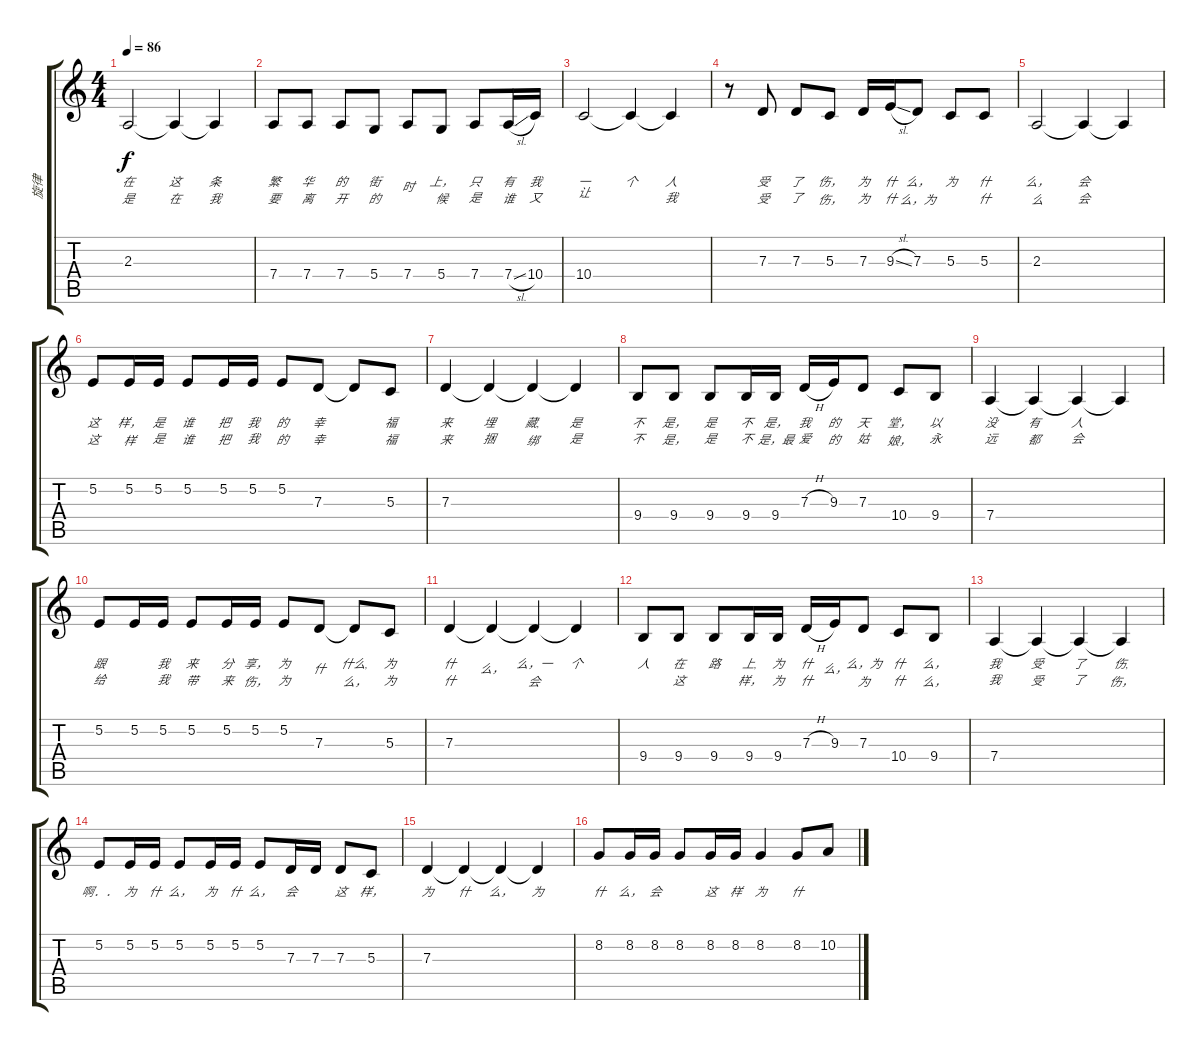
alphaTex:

\track ("旋律" "旋律") {instrument tangoaccordion}
\staff {score tabs}
\tuning (E4 B3 G3 D3 A2 E2) {hide}
\ts (4 4)
\tempo 86
\clef g2
\ks c
2.3.2{lyrics (0 "在") lyrics (1 "是") lyrics (2 "") lyrics (3 "") lyrics (4 "") dy f} 2.3{t}.4{lyrics (0 "这") lyrics (1 "在") lyrics (2 "") lyrics (3 "") lyrics (4 "")} 2.3{t}.4{lyrics (0 "条") lyrics (1 "我") lyrics (2 "") lyrics (3 "") lyrics (4 "")} |
7.4.8{lyrics (0 "繁") lyrics (1 "要") lyrics (2 "") lyrics (3 "") lyrics (4 "")} 7.4.8{lyrics (0 "华") lyrics (1 "离") lyrics (2 "") lyrics (3 "") lyrics (4 "")} 7.4.8{lyrics (0 "的") lyrics (1 "开") lyrics (2 "") lyrics (3 "") lyrics (4 "")} 5.4.8{lyrics (0 "街") lyrics (1 "的") lyrics (2 "") lyrics (3 "") lyrics (4 "")} 7.4.8{lyrics (0 "") lyrics (1 "时") lyrics (2 "") lyrics (3 "") lyrics (4 "")} 5.4.8{lyrics (0 "上，") lyrics (1 "候") lyrics (2 "") lyrics (3 "") lyrics (4 "")} 7.4.8{lyrics (0 "只") lyrics (1 "是") lyrics (2 "") lyrics (3 "") lyrics (4 "")} 7.4{sl}.16{lyrics (0 "有") lyrics (1 "谁") lyrics (2 "") lyrics (3 "") lyrics (4 "")} 10.4.16{lyrics (0 "我") lyrics (1 "又") lyrics (2 "") lyrics (3 "") lyrics (4 "")} |
10.4.2{lyrics (0 "一") lyrics (1 "让") lyrics (2 "") lyrics (3 "") lyrics (4 "")} 10.4{t}.4{lyrics (0 "个") lyrics (1 "") lyrics (2 "") lyrics (3 "") lyrics (4 "")} 10.4{t}.4{lyrics (0 "人") lyrics (1 "我") lyrics (2 "") lyrics (3 "") lyrics (4 "")} |
r.8 7.3.8{lyrics (0 "受") lyrics (1 "受") lyrics (2 "") lyrics (3 "") lyrics (4 "")} 7.3.8{lyrics (0 "了") lyrics (1 "了") lyrics (2 "") lyrics (3 "") lyrics (4 "")} 5.3.8{lyrics (0 "伤，") lyrics (1 "伤，") lyrics (2 "") lyrics (3 "") lyrics (4 "")} 7.3.16{lyrics (0 "为") lyrics (1 "为") lyrics (2 "") lyrics (3 "") lyrics (4 "")} 9.3{sl}.16{lyrics (0 "什") lyrics (1 "什") lyrics (2 "") lyrics (3 "") lyrics (4 "")} 7.3.8{lyrics (0 "么，") lyrics (1 "么，为") lyrics (2 "") lyrics (3 "") lyrics (4 "")} 5.3.8{lyrics (0 "为") lyrics (1 "") lyrics (2 "") lyrics (3 "") lyrics (4 "")} 5.3.8{lyrics (0 "什") lyrics (1 "什") lyrics (2 "") lyrics (3 "") lyrics (4 "")} |
2.3.2{lyrics (0 "么，") lyrics (1 "么") lyrics (2 "") lyrics (3 "") lyrics (4 "")} 2.3{t}.4{lyrics (0 "会") lyrics (1 "会") lyrics (2 "") lyrics (3 "") lyrics (4 "")} 2.3{t}.4{lyrics (0 "") lyrics (1 "") lyrics (2 "") lyrics (3 "") lyrics (4 "")} |
5.2.8{lyrics (0 "这") lyrics (1 "这") lyrics (2 "") lyrics (3 "") lyrics (4 "")} 5.2.16{lyrics (0 "样，") lyrics (1 "样") lyrics (2 "") lyrics (3 "") lyrics (4 "")} 5.2.16{lyrics (0 "是") lyrics (1 "是") lyrics (2 "") lyrics (3 "") lyrics (4 "")} 5.2.8{lyrics (0 "谁") lyrics (1 "谁") lyrics (2 "") lyrics (3 "") lyrics (4 "")} 5.2.16{lyrics (0 "把") lyrics (1 "把") lyrics (2 "") lyrics (3 "") lyrics (4 "")} 5.2.16{lyrics (0 "我") lyrics (1 "我") lyrics (2 "") lyrics (3 "") lyrics (4 "")} 5.2.8{lyrics (0 "的") lyrics (1 "的") lyrics (2 "") lyrics (3 "") lyrics (4 "")} 7.3.8{lyrics (0 "幸") lyrics (1 "幸") lyrics (2 "") lyrics (3 "") lyrics (4 "")} 7.3{t}.8{lyrics (0 "") lyrics (1 "") lyrics (2 "") lyrics (3 "") lyrics (4 "")} 5.3.8{lyrics (0 "福") lyrics (1 "福") lyrics (2 "") lyrics (3 "") lyrics (4 "")} |
7.3.4{lyrics (0 "来") lyrics (1 "来") lyrics (2 "") lyrics (3 "") lyrics (4 "")} 7.3{t}.4{lyrics (0 "埋") lyrics (1 "捆") lyrics (2 "") lyrics (3 "") lyrics (4 "")} 7.3{t}.4{lyrics (0 "藏,") lyrics (1 "绑") lyrics (2 "") lyrics (3 "") lyrics (4 "")} 7.3{t}.4{lyrics (0 "是") lyrics (1 "是") lyrics (2 "") lyrics (3 "") lyrics (4 "")} |
9.4.8{lyrics (0 "不") lyrics (1 "不") lyrics (2 "") lyrics (3 "") lyrics (4 "")} 9.4.8{lyrics (0 "是，") lyrics (1 "是，") lyrics (2 "") lyrics (3 "") lyrics (4 "")} 9.4.8{lyrics (0 "是") lyrics (1 "是") lyrics (2 "") lyrics (3 "") lyrics (4 "")} 9.4.16{lyrics (0 "不") lyrics (1 "不") lyrics (2 "") lyrics (3 "") lyrics (4 "")} 9.4.16{lyrics (0 "是，") lyrics (1 "是，最") lyrics (2 "") lyrics (3 "") lyrics (4 "")} 7.3{h}.16{lyrics (0 "我") lyrics (1 "爱") lyrics (2 "") lyrics (3 "") lyrics (4 "")} 9.3.16{lyrics (0 "的") lyrics (1 "的") lyrics (2 "") lyrics (3 "") lyrics (4 "")} 7.3.8{lyrics (0 "天") lyrics (1 "姑") lyrics (2 "") lyrics (3 "") lyrics (4 "")} 10.4.8{lyrics (0 "堂，") lyrics (1 "娘，") lyrics (2 "") lyrics (3 "") lyrics (4 "")} 9.4.8{lyrics (0 "以") lyrics (1 "永") lyrics (2 "") lyrics (3 "") lyrics (4 "")} |
7.4.4{lyrics (0 "没") lyrics (1 "远") lyrics (2 "") lyrics (3 "") lyrics (4 "")} 7.4{t}.4{lyrics (0 "有") lyrics (1 "都") lyrics (2 "") lyrics (3 "") lyrics (4 "")} 7.4{t}.4{lyrics (0 "人") lyrics (1 "会") lyrics (2 "") lyrics (3 "") lyrics (4 "")} 7.4{t}.4{lyrics (0 "") lyrics (1 "") lyrics (2 "") lyrics (3 "") lyrics (4 "")} |
5.2.8{lyrics (0 "跟") lyrics (1 "给") lyrics (2 "") lyrics (3 "") lyrics (4 "")} 5.2.16{lyrics (0 "") lyrics (1 "") lyrics (2 "") lyrics (3 "") lyrics (4 "")} 5.2.16{lyrics (0 "我") lyrics (1 "我") lyrics (2 "") lyrics (3 "") lyrics (4 "")} 5.2.8{lyrics (0 "来") lyrics (1 "带") lyrics (2 "") lyrics (3 "") lyrics (4 "")} 5.2.16{lyrics (0 "分") lyrics (1 "来") lyrics (2 "") lyrics (3 "") lyrics (4 "")} 5.2.16{lyrics (0 "享，") lyrics (1 "伤，") lyrics (2 "") lyrics (3 "") lyrics (4 "")} 5.2.8{lyrics (0 "为") lyrics (1 "为") lyrics (2 "") lyrics (3 "") lyrics (4 "")} 7.3.8{lyrics (0 "") lyrics (1 "什") lyrics (2 "") lyrics (3 "") lyrics (4 "")} 7.3{t}.8{lyrics (0 "什么,") lyrics (1 "么，") lyrics (2 "") lyrics (3 "") lyrics (4 "")} 5.3.8{lyrics (0 "为") lyrics (1 "为") lyrics (2 "") lyrics (3 "") lyrics (4 "")} |
7.3.4{lyrics (0 "什") lyrics (1 "什") lyrics (2 "") lyrics (3 "") lyrics (4 "")} 7.3{t}.4{lyrics (0 "") lyrics (1 "么，") lyrics (2 "") lyrics (3 "") lyrics (4 "")} 7.3{t}.4{lyrics (0 "么，一") lyrics (1 "会") lyrics (2 "") lyrics (3 "") lyrics (4 "")} 7.3{t}.4{lyrics (0 "个") lyrics (1 "") lyrics (2 "") lyrics (3 "") lyrics (4 "")} |
9.4.8{lyrics (0 "人") lyrics (1 "") lyrics (2 "") lyrics (3 "") lyrics (4 "")} 9.4.8{lyrics (0 "在") lyrics (1 "这") lyrics (2 "") lyrics (3 "") lyrics (4 "")} 9.4.8{lyrics (0 "路") lyrics (1 "") lyrics (2 "") lyrics (3 "") lyrics (4 "")} 9.4.16{lyrics (0 "上,") lyrics (1 "样，") lyrics (2 "") lyrics (3 "") lyrics (4 "")} 9.4.16{lyrics (0 "为") lyrics (1 "为") lyrics (2 "") lyrics (3 "") lyrics (4 "")} 7.3{h}.16{lyrics (0 "什") lyrics (1 "什") lyrics (2 "") lyrics (3 "") lyrics (4 "")} 9.3.16{lyrics (0 "") lyrics (1 "么，") lyrics (2 "") lyrics (3 "") lyrics (4 "")} 7.3.8{lyrics (0 "么，为") lyrics (1 "为") lyrics (2 "") lyrics (3 "") lyrics (4 "")} 10.4.8{lyrics (0 "什") lyrics (1 "什") lyrics (2 "") lyrics (3 "") lyrics (4 "")} 9.4.8{lyrics (0 "么，") lyrics (1 "么，") lyrics (2 "") lyrics (3 "") lyrics (4 "")} |
7.4.4{lyrics (0 "我") lyrics (1 "我") lyrics (2 "") lyrics (3 "") lyrics (4 "")} 7.4{t}.4{lyrics (0 "受") lyrics (1 "受") lyrics (2 "") lyrics (3 "") lyrics (4 "")} 7.4{t}.4{lyrics (0 "了") lyrics (1 "了") lyrics (2 "") lyrics (3 "") lyrics (4 "")} 7.4{t}.4{lyrics (0 "伤,") lyrics (1 "伤，　　") lyrics (2 "") lyrics (3 "") lyrics (4 "")} |
5.2.8{lyrics (0 "啊．．") lyrics (1 "") lyrics (2 "") lyrics (3 "") lyrics (4 "")} 5.2.16{lyrics (0 "为") lyrics (1 "") lyrics (2 "") lyrics (3 "") lyrics (4 "")} 5.2.16{lyrics (0 "什") lyrics (1 "") lyrics (2 "") lyrics (3 "") lyrics (4 "")} 5.2.8{lyrics (0 "么，") lyrics (1 "") lyrics (2 "") lyrics (3 "") lyrics (4 "")} 5.2.16{lyrics (0 "为") lyrics (1 "") lyrics (2 "") lyrics (3 "") lyrics (4 "")} 5.2.16{lyrics (0 "什") lyrics (1 "") lyrics (2 "") lyrics (3 "") lyrics (4 "")} 5.2.8{lyrics (0 "么，") lyrics (1 "") lyrics (2 "") lyrics (3 "") lyrics (4 "")} 7.3.16{lyrics (0 "会") lyrics (1 "") lyrics (2 "") lyrics (3 "") lyrics (4 "")} 7.3.16{lyrics (0 "") lyrics (1 "") lyrics (2 "") lyrics (3 "") lyrics (4 "")} 7.3.8{lyrics (0 "这") lyrics (1 "") lyrics (2 "") lyrics (3 "") lyrics (4 "")} 5.3.8{lyrics (0 "样，") lyrics (1 "") lyrics (2 "") lyrics (3 "") lyrics (4 "")} |
7.3.4{lyrics (0 "为") lyrics (1 "") lyrics (2 "") lyrics (3 "") lyrics (4 "")} 7.3{t}.4{lyrics (0 "什") lyrics (1 "") lyrics (2 "") lyrics (3 "") lyrics (4 "")} 7.3{t}.4{lyrics (0 "么，") lyrics (1 "") lyrics (2 "") lyrics (3 "") lyrics (4 "")} 7.3{t}.4{lyrics (0 "为") lyrics (1 "") lyrics (2 "") lyrics (3 "") lyrics (4 "")} |
8.2.8{lyrics (0 "什") lyrics (1 "") lyrics (2 "") lyrics (3 "") lyrics (4 "")} 8.2.16{lyrics (0 "么，") lyrics (1 "") lyrics (2 "") lyrics (3 "") lyrics (4 "")} 8.2.16{lyrics (0 "会") lyrics (1 "") lyrics (2 "") lyrics (3 "") lyrics (4 "")} 8.2.8{lyrics (0 "") lyrics (1 "") lyrics (2 "") lyrics (3 "") lyrics (4 "")} 8.2.16{lyrics (0 "这") lyrics (1 "") lyrics (2 "") lyrics (3 "") lyrics (4 "")} 8.2.16{lyrics (0 "样") lyrics (1 "") lyrics (2 "") lyrics (3 "") lyrics (4 "")} 8.2.4{lyrics (0 "为") lyrics (1 "") lyrics (2 "") lyrics (3 "") lyrics (4 "")} 8.2.8{lyrics (0 "什") lyrics (1 "") lyrics (2 "") lyrics (3 "") lyrics (4 "")} 10.2.8{lyrics (0 "") lyrics (1 "") lyrics (2 "") lyrics (3 "") lyrics (4 "")}
